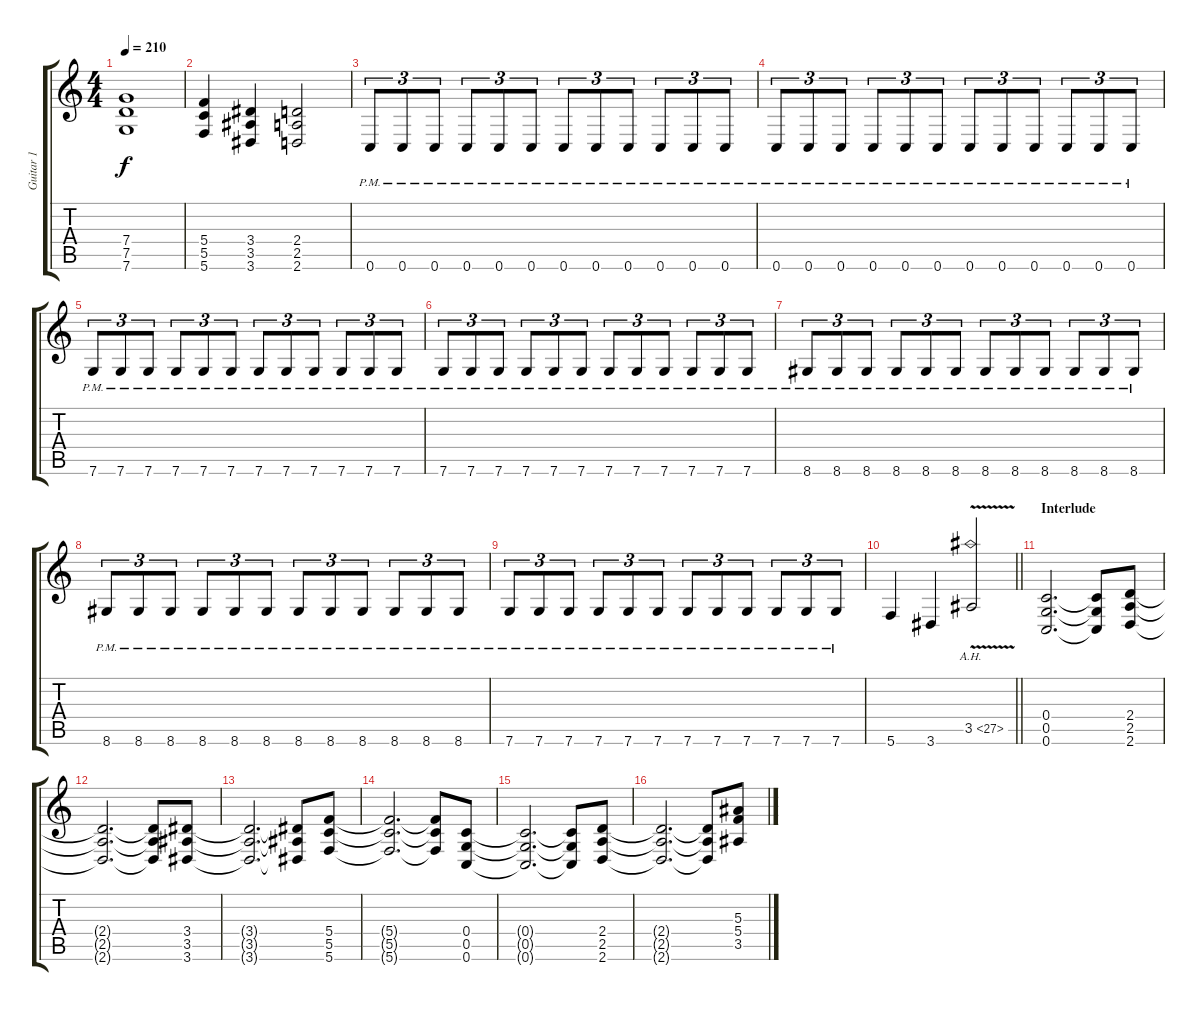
\track ("Guitar 1" "Guitar 1") {instrument distortionguitar}
\staff {score tabs}
\tuning (D4 A3 F3 C3 G2 C2) {hide}
\ts (4 4)
\tempo 210
\clef g2
\ks c
(7.4 7.5 7.6).1{dy f} |
(5.4 5.5 5.6).4 (3.4 3.5 3.6).4 (2.4 2.5 2.6).2 |
0.6{pm}.8{tu (3 2)} 0.6{pm}.8{tu (3 2)} 0.6{pm}.8{tu (3 2)} 0.6{pm}.8{tu (3 2)} 0.6{pm}.8{tu (3 2)} 0.6{pm}.8{tu (3 2)} 0.6{pm}.8{tu (3 2)} 0.6{pm}.8{tu (3 2)} 0.6{pm}.8{tu (3 2)} 0.6{pm}.8{tu (3 2)} 0.6{pm}.8{tu (3 2)} 0.6{pm}.8{tu (3 2)} |
0.6{pm}.8{tu (3 2)} 0.6{pm}.8{tu (3 2)} 0.6{pm}.8{tu (3 2)} 0.6{pm}.8{tu (3 2)} 0.6{pm}.8{tu (3 2)} 0.6{pm}.8{tu (3 2)} 0.6{pm}.8{tu (3 2)} 0.6{pm}.8{tu (3 2)} 0.6{pm}.8{tu (3 2)} 0.6{pm}.8{tu (3 2)} 0.6{pm}.8{tu (3 2)} 0.6{pm}.8{tu (3 2)} |
7.6{pm}.8{tu (3 2)} 7.6{pm}.8{tu (3 2)} 7.6{pm}.8{tu (3 2)} 7.6{pm}.8{tu (3 2)} 7.6{pm}.8{tu (3 2)} 7.6{pm}.8{tu (3 2)} 7.6{pm}.8{tu (3 2)} 7.6{pm}.8{tu (3 2)} 7.6{pm}.8{tu (3 2)} 7.6{pm}.8{tu (3 2)} 7.6{pm}.8{tu (3 2)} 7.6{pm}.8{tu (3 2)} |
7.6{pm}.8{tu (3 2)} 7.6{pm}.8{tu (3 2)} 7.6{pm}.8{tu (3 2)} 7.6{pm}.8{tu (3 2)} 7.6{pm}.8{tu (3 2)} 7.6{pm}.8{tu (3 2)} 7.6{pm}.8{tu (3 2)} 7.6{pm}.8{tu (3 2)} 7.6{pm}.8{tu (3 2)} 7.6{pm}.8{tu (3 2)} 7.6{pm}.8{tu (3 2)} 7.6{pm}.8{tu (3 2)} |
8.6{pm}.8{tu (3 2)} 8.6{pm}.8{tu (3 2)} 8.6{pm}.8{tu (3 2)} 8.6{pm}.8{tu (3 2)} 8.6{pm}.8{tu (3 2)} 8.6{pm}.8{tu (3 2)} 8.6{pm}.8{tu (3 2)} 8.6{pm}.8{tu (3 2)} 8.6{pm}.8{tu (3 2)} 8.6{pm}.8{tu (3 2)} 8.6{pm}.8{tu (3 2)} 8.6{pm}.8{tu (3 2)} |
8.6{pm}.8{tu (3 2)} 8.6{pm}.8{tu (3 2)} 8.6{pm}.8{tu (3 2)} 8.6{pm}.8{tu (3 2)} 8.6{pm}.8{tu (3 2)} 8.6{pm}.8{tu (3 2)} 8.6{pm}.8{tu (3 2)} 8.6{pm}.8{tu (3 2)} 8.6{pm}.8{tu (3 2)} 8.6{pm}.8{tu (3 2)} 8.6{pm}.8{tu (3 2)} 8.6{pm}.8{tu (3 2)} |
7.6{pm}.8{tu (3 2)} 7.6{pm}.8{tu (3 2)} 7.6{pm}.8{tu (3 2)} 7.6{pm}.8{tu (3 2)} 7.6{pm}.8{tu (3 2)} 7.6{pm}.8{tu (3 2)} 7.6{pm}.8{tu (3 2)} 7.6{pm}.8{tu (3 2)} 7.6{pm}.8{tu (3 2)} 7.6{pm}.8{tu (3 2)} 7.6{pm}.8{tu (3 2)} 7.6{pm}.8{tu (3 2)} |
\barLineRight lightlight
5.6.4 3.6.4 3.5{ah 24 v}.2 |
\section ("" "Interlude")
(0.4 0.5 0.6).2{d} (0.4{t} 0.5{t} 0.6{t}).8 (2.4 2.5 2.6).8 |
(2.4{t} 2.5{t} 2.6{t}).2{d} (2.4{t} 2.5{t} 2.6{t}).8 (3.4 3.5 3.6).8 |
(3.4{t} 3.5{t} 3.6{t}).2{d} (3.4{t} 3.5{t} 3.6{t}).8 (5.4 5.5 5.6).8 |
(5.4{t} 5.5{t} 5.6{t}).2{d} (5.4{t} 5.5{t} 5.6{t}).8 (0.4 0.5 0.6).8 |
(0.4{t} 0.5{t} 0.6{t}).2{d} (0.4{t} 0.5{t} 0.6{t}).8 (2.4 2.5 2.6).8 |
(2.4{t} 2.5{t} 2.6{t}).2{d} (2.4{t} 2.5{t} 2.6{t}).8 (5.3 5.4 3.5).8
